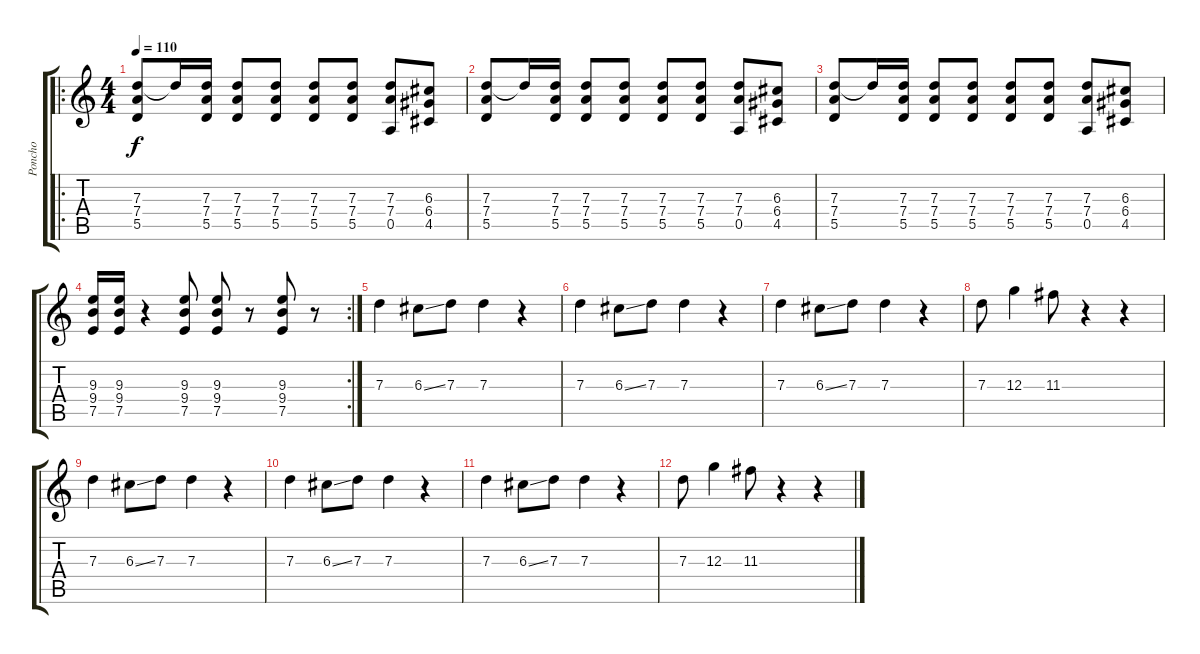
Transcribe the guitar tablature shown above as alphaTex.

\track ("Poncho" "Poncho") {instrument electricguitarclean}
\staff {score tabs}
\tuning (E4 B3 G3 D3 A2 E2) {hide}
\ro
\ts (4 4)
\tempo 110
\clef g2
\ks c
(7.3 7.4 5.5).8{dy f} 7.3{t}.16 (7.3 7.4 5.5).16 (7.3 7.4 5.5).8 (7.3 7.4 5.5).8 (7.3 7.4 5.5).8 (7.3 7.4 5.5).8 (7.3 7.4 0.5).8 (6.3 6.4 4.5).8 |
(7.3 7.4 5.5).8 7.3{t}.16 (7.3 7.4 5.5).16 (7.3 7.4 5.5).8 (7.3 7.4 5.5).8 (7.3 7.4 5.5).8 (7.3 7.4 5.5).8 (7.3 7.4 0.5).8 (6.3 6.4 4.5).8 |
(7.3 7.4 5.5).8 7.3{t}.16 (7.3 7.4 5.5).16 (7.3 7.4 5.5).8 (7.3 7.4 5.5).8 (7.3 7.4 5.5).8 (7.3 7.4 5.5).8 (7.3 7.4 0.5).8 (6.3 6.4 4.5).8 |
\rc 2
(9.3 9.4 7.5).16 (9.3 9.4 7.5).16 r.4 (9.3 9.4 7.5).8 (9.3 9.4 7.5).8 r.8 (9.3 9.4 7.5).8 r.8 |
7.3.4{instrument electricguitarclean} 6.3{ss}.8 7.3.8 7.3.4 r.4 |
7.3.4{instrument electricguitarclean} 6.3{ss}.8 7.3.8 7.3.4 r.4 |
7.3.4{instrument electricguitarclean} 6.3{ss}.8 7.3.8 7.3.4 r.4 |
7.3.8{instrument electricguitarclean} 12.3.4 11.3.8 r.4 r.4 |
7.3.4{instrument electricguitarclean} 6.3{ss}.8 7.3.8 7.3.4 r.4 |
7.3.4{instrument electricguitarclean} 6.3{ss}.8 7.3.8 7.3.4 r.4 |
7.3.4{instrument electricguitarclean} 6.3{ss}.8 7.3.8 7.3.4 r.4 |
7.3.8{instrument electricguitarclean} 12.3.4 11.3.8 r.4 r.4
